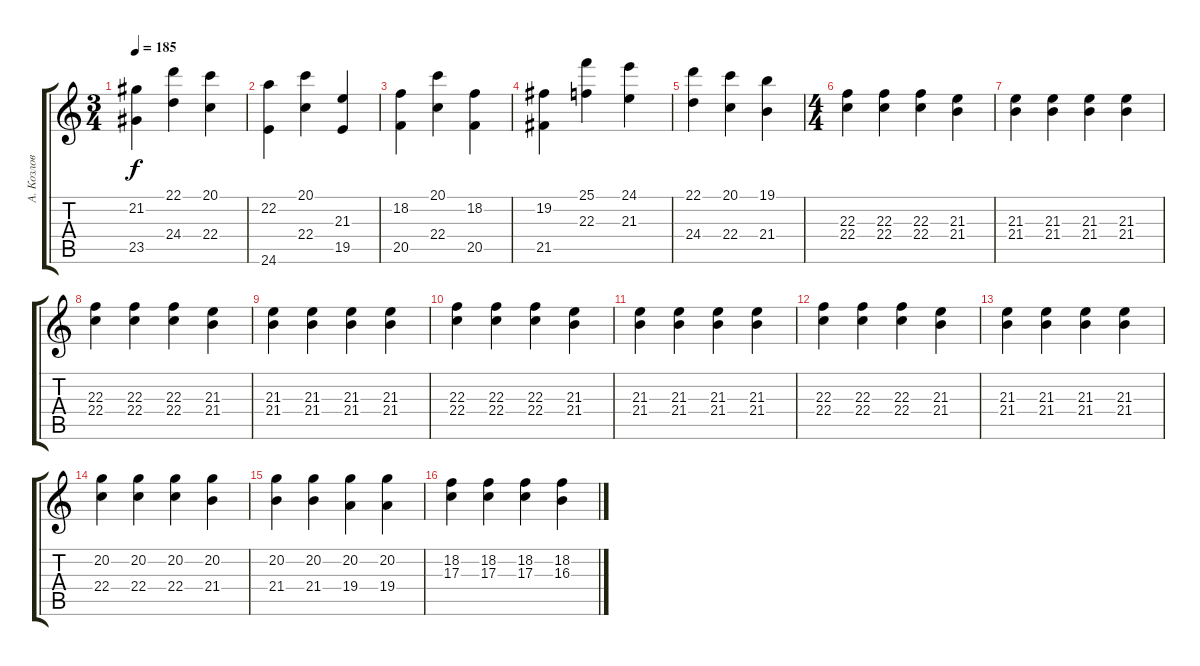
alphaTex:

\track ("А. Козлов" "А. Козлов") {instrument tremolostrings}
\staff {score tabs}
\tuning (E4 B3 G3 D3 A2 E2) {hide}
\ts (3 4)
\tempo 185
\clef g2
\ks c
(21.2 23.5).4{dy f} (22.1 24.4).4 (20.1 22.4).4 |
(22.2 24.6).4 (20.1 22.4).4 (21.3 19.5).4 |
(18.2 20.5).4 (20.1 22.4).4 (18.2 20.5).4 |
(19.2 21.5).4 (25.1 22.3).4 (24.1 21.3).4 |
(22.1 24.4).4 (20.1 22.4).4 (19.1 21.4).4 |
\ts (4 4)
(22.3 22.4).4 (22.3 22.4).4 (22.3 22.4).4 (21.3 21.4).4 |
(21.3 21.4).4 (21.3 21.4).4 (21.3 21.4).4 (21.3 21.4).4 |
(22.3 22.4).4 (22.3 22.4).4 (22.3 22.4).4 (21.3 21.4).4 |
(21.3 21.4).4 (21.3 21.4).4 (21.3 21.4).4 (21.3 21.4).4 |
(22.3 22.4).4 (22.3 22.4).4 (22.3 22.4).4 (21.3 21.4).4 |
(21.3 21.4).4 (21.3 21.4).4 (21.3 21.4).4 (21.3 21.4).4 |
(22.3 22.4).4 (22.3 22.4).4 (22.3 22.4).4 (21.3 21.4).4 |
(21.3 21.4).4 (21.3 21.4).4 (21.3 21.4).4 (21.3 21.4).4 |
(20.2 22.4).4 (20.2 22.4).4 (20.2 22.4).4 (20.2 21.4).4 |
(20.2 21.4).4 (20.2 21.4).4 (20.2 19.4).4 (20.2 19.4).4 |
(18.2 17.3).4 (18.2 17.3).4 (18.2 17.3).4 (18.2 16.3).4
